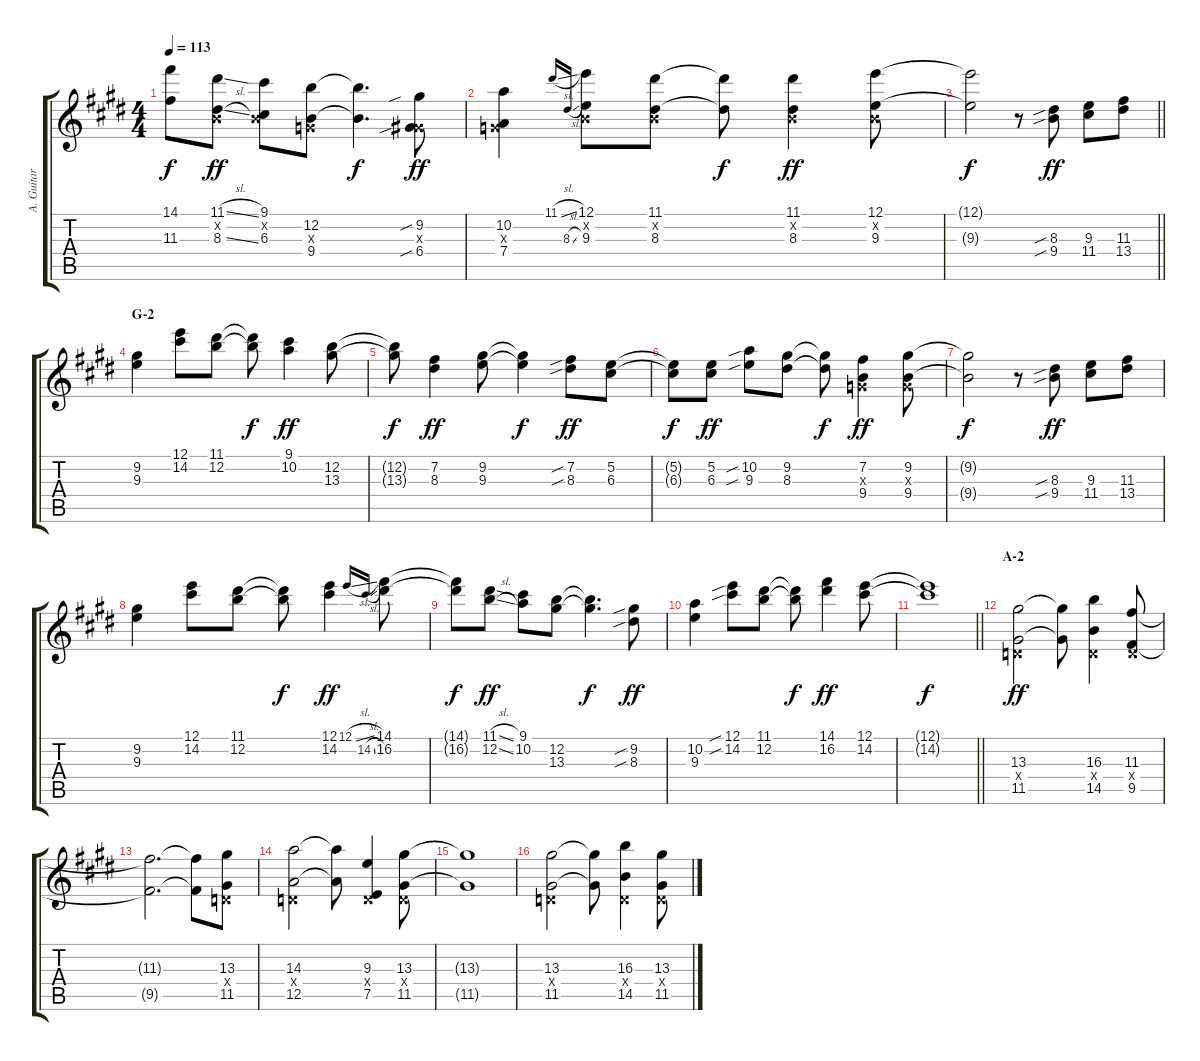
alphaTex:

\track ("A. Guitar I" "A. Guitar ") {instrument acousticguitarsteel}
\staff {score tabs}
\tuning (E4 B3 G3 D3 A2 E2) {hide}
\ts (4 4)
\tempo 113
\clef g2
\ks e
(14.1{t} 11.3{t}).8{dy f} (11.1{sl} 0.2{x} 8.3{sl}).8{dy ff} (9.1 0.2{x} 6.3).8 (12.2 0.3{x} 9.4).8 (12.2{t} 9.4{t}).4{d dy f} (9.2{sib} 0.3{x} 6.4{sib}).8{dy ff} |
(10.2 0.3{x} 7.4).4 11.1{sl}.16{gr onbeat} 8.3{sl}.16{gr onbeat} (12.1 0.2{x} 9.3).8 (11.1 0.2{x} 8.3).8 (11.1{t} 8.3{t}).8{dy f} (11.1 0.2{x} 8.3).4{dy ff} (12.1 0.2{x} 9.3).8 |
\barLineRight lightlight
(12.1{t} 9.3{t}).2{dy f} r.8 (8.3{sib} 9.4{sib}).8{dy ff} (9.3 11.4).8 (11.3 13.4).8 |
\section ("" "G-2")
(9.2 9.3).4 (12.1 14.2).8 (11.1 12.2).8 (11.1{t} 12.2{t}).8{dy f} (9.1 10.2).4{dy ff} (12.2 13.3).8 |
(12.2{t} 13.3{t}).8{dy f} (7.2 8.3).4{dy ff} (9.2 9.3).8 (9.2{t} 9.3{t}).4{dy f} (7.2{sib} 8.3{sib}).8{dy ff} (5.2 6.3).8 |
(5.2{t} 6.3{t}).8{dy f} (5.2 6.3).8{dy ff} (10.2{sib} 9.3{sib}).8 (9.2 8.3).8 (9.2{t} 8.3{t}).8{dy f} (7.2 0.3{x} 9.4).4{dy ff} (9.2 0.3{x} 9.4).8 |
(9.2{t} 9.4{t}).2{dy f} r.8 (8.3{sib} 9.4{sib}).8{dy ff} (9.3 11.4).8 (11.3 13.4).8 |
(9.2 9.3).4 (12.1 14.2).8 (11.1 12.2).8 (11.1{t} 12.2{t}).8{dy f} (12.1 14.2).4{dy ff} 12.1{sl}.16{gr onbeat} 14.2{sl}.16{gr onbeat} (14.1 16.2).8 |
(14.1{t} 16.2{t}).8{dy f} (11.1{sl} 12.2{sl}).8{dy ff} (9.1 10.2).8 (12.2 13.3).8 (12.2{t} 13.3{t}).4{d dy f} (9.2{sib} 8.3{sib}).8{dy ff} |
(10.2 9.3).4 (12.1{sib} 14.2{sib}).8 (11.1 12.2).8 (11.1{t} 12.2{t}).8{dy f} (14.1 16.2).4{dy ff} (12.1 14.2).8 |
\barLineRight lightlight
(12.1{t} 14.2{t}).1{dy f} |
\section ("" "A-2")
(13.3 0.4{x} 11.5).2{dy ff} (13.3{t} 11.5{t}).8 (16.3 0.4{x} 14.5).4 (11.3 0.4{x} 9.5).8 |
(11.3{t} 9.5{t}).2{d} (11.3{t} 9.5{t}).8 (13.3 0.4{x} 11.5).8 |
(14.3 0.4{x} 12.5).2 (14.3{t} 12.5{t}).8 (9.3 0.4{x} 7.5).4 (13.3 0.4{x} 11.5).8 |
(13.3{t} 11.5{t}).1 |
(13.3 0.4{x} 11.5).2 (13.3{t} 11.5{t}).8 (16.3 0.4{x} 14.5).4 (13.3 0.4{x} 11.5).8
